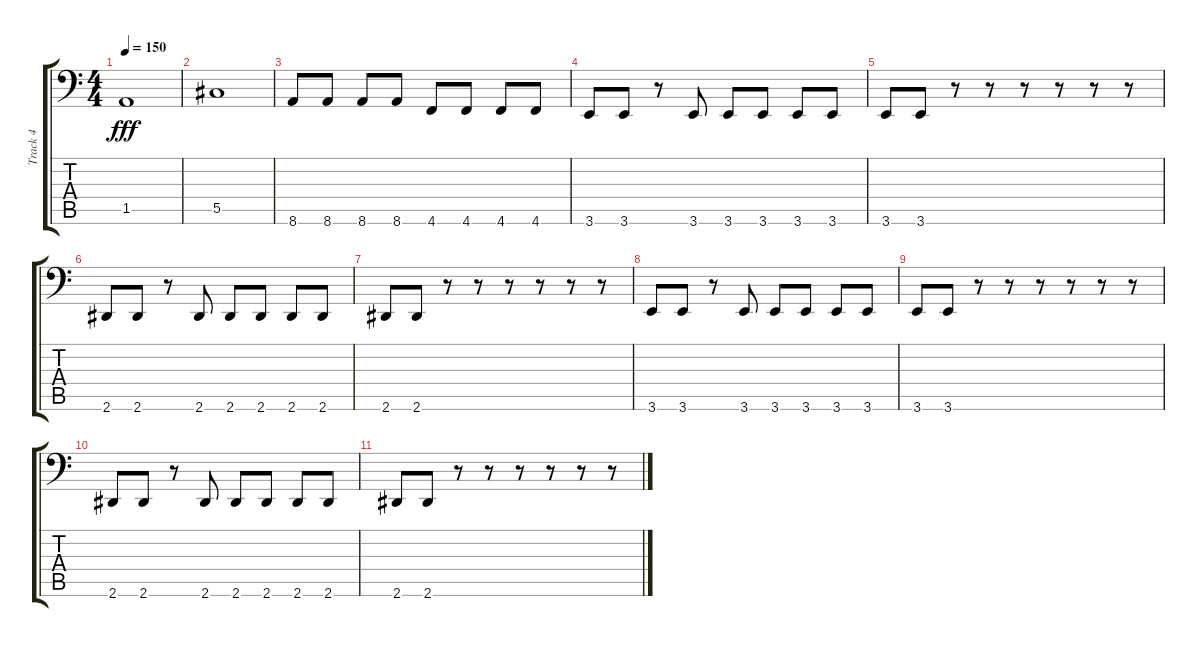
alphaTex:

\track ("Track 4" "Track 4") {instrument electricbassfinger}
\staff {score tabs}
\tuning (Eb3 Bb2 Gb2 Db2 Ab1 Db1) {hide}
\ts (4 4)
\tempo 150
\clef f4
\ks c
1.5.1{dy fff} |
5.5.1 |
8.6.8 8.6.8 8.6.8 8.6.8 4.6.8 4.6.8 4.6.8 4.6.8 |
3.6.8 3.6.8 r.8 3.6.8 3.6.8 3.6.8 3.6.8 3.6.8 |
3.6.8 3.6.8 r.8 r.8 r.8 r.8 r.8 r.8 |
2.6.8 2.6.8 r.8 2.6.8 2.6.8 2.6.8 2.6.8 2.6.8 |
2.6.8 2.6.8 r.8 r.8 r.8 r.8 r.8 r.8 |
3.6.8 3.6.8 r.8 3.6.8 3.6.8 3.6.8 3.6.8 3.6.8 |
3.6.8 3.6.8 r.8 r.8 r.8 r.8 r.8 r.8 |
2.6.8 2.6.8 r.8 2.6.8 2.6.8 2.6.8 2.6.8 2.6.8 |
2.6.8 2.6.8 r.8 r.8 r.8 r.8 r.8 r.8
